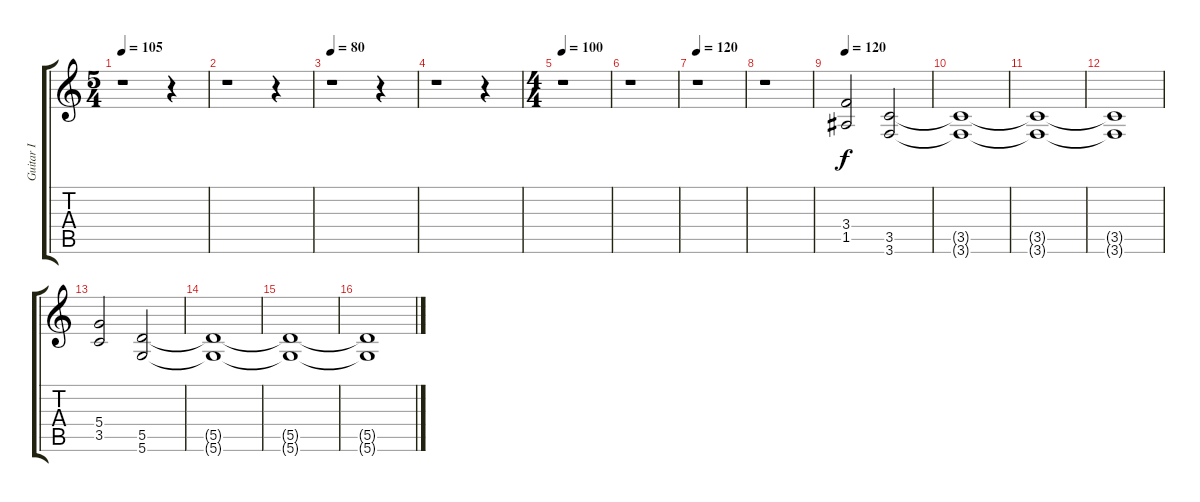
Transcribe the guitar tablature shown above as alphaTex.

\track ("Guitar I" "Guitar I") {instrument distortionguitar}
\staff {score tabs}
\tuning (E4 B3 G3 D3 A2 D2) {hide}
\ts (5 4)
\tempo 105
\tempo 60
\tempo 105
\clef g2
\ks c
r.1{dy f instrument distortionguitar} r.4 |
r.1 r.4 |
\tempo 80
r.1 r.4 |
r.1 r.4 |
\ts (4 4)
\tempo 100
r.1 |
r.1 |
\tempo 120
r.1 |
r.1 |
\tempo 120
(3.4 1.5).2 (3.5 3.6).2 |
(3.5{t} 3.6{t}).1 |
(3.5{t} 3.6{t}).1 |
(3.5{t} 3.6{t}).1 |
(5.4 3.5).2 (5.5 5.6).2 |
(5.5{t} 5.6{t}).1 |
(5.5{t} 5.6{t}).1 |
(5.5{t} 5.6{t}).1
